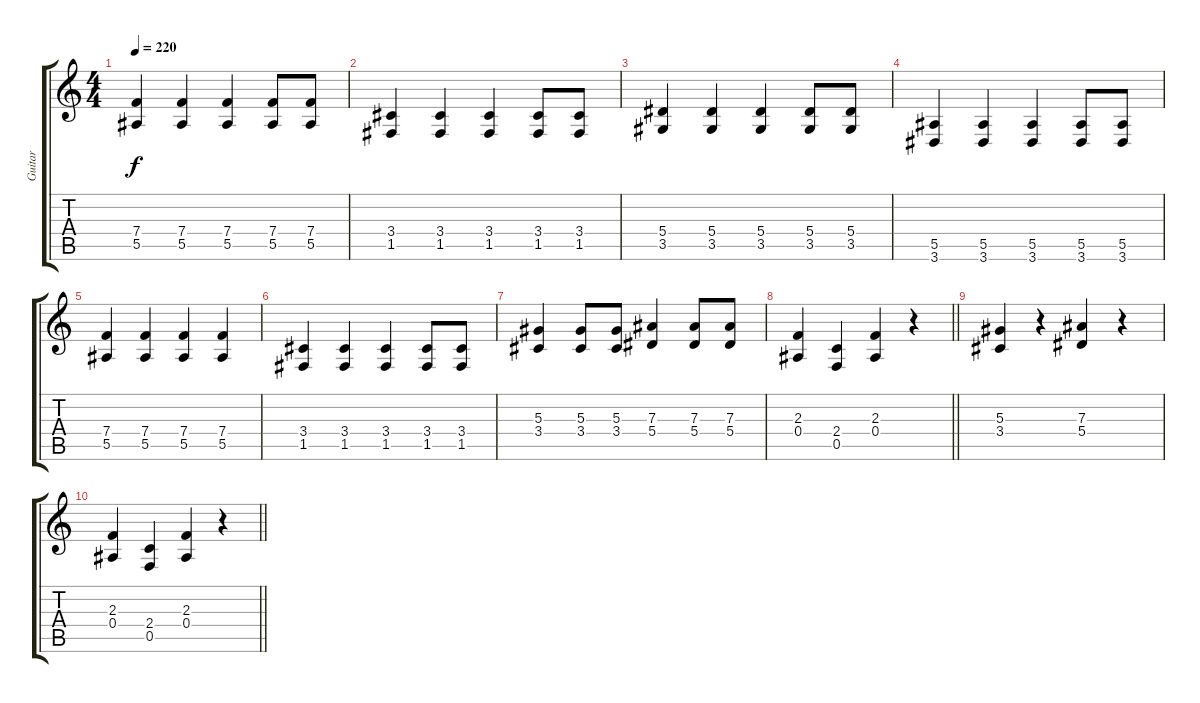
\track ("Guitar" "Guitar") {instrument distortionguitar}
\staff {score tabs}
\tuning (C4 G3 Eb3 Bb2 F2 C2) {hide}
\ts (4 4)
\tempo 220
\clef g2
\ks c
(7.4 5.5).4{dy f} (7.4 5.5).4 (7.4 5.5).4 (7.4 5.5).8 (7.4 5.5).8 |
(3.4 1.5).4 (3.4 1.5).4 (3.4 1.5).4 (3.4 1.5).8 (3.4 1.5).8 |
(5.4 3.5).4 (5.4 3.5).4 (5.4 3.5).4 (5.4 3.5).8 (5.4 3.5).8 |
(5.5 3.6).4 (5.5 3.6).4 (5.5 3.6).4 (5.5 3.6).8 (5.5 3.6).8 |
(7.4 5.5).4 (7.4 5.5).4 (7.4 5.5).4 (7.4 5.5).4 |
(3.4 1.5).4 (3.4 1.5).4 (3.4 1.5).4 (3.4 1.5).8 (3.4 1.5).8 |
(5.3 3.4).4 (5.3 3.4).8 (5.3 3.4).8 (7.3 5.4).4 (7.3 5.4).8 (7.3 5.4).8 |
\barLineRight lightlight
(2.3 0.4).4 (2.4 0.5).4 (2.3 0.4).4 r.4 |
(5.3 3.4).4 r.4 (7.3 5.4).4 r.4 |
\barLineRight lightlight
(2.3 0.4).4 (2.4 0.5).4 (2.3 0.4).4 r.4
